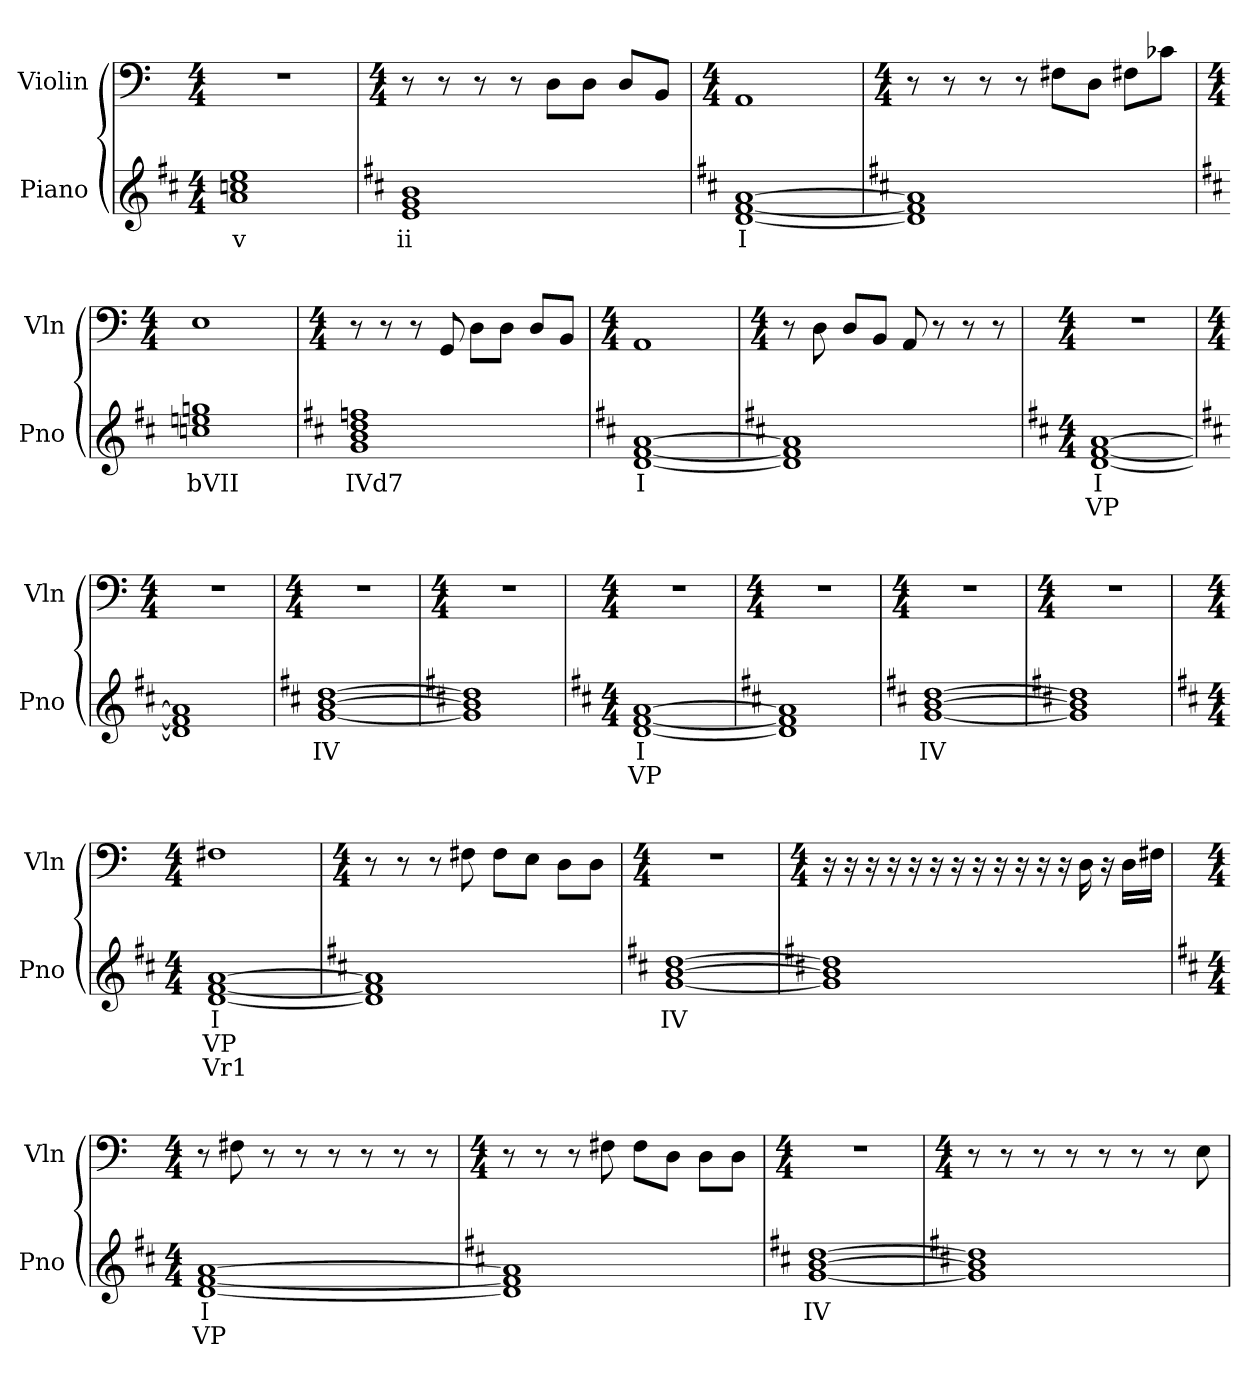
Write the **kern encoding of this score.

**kern	**text	**text	**text	**kern
*part2	*part2	*part2	*part2	*part1
*staff2	*staff2	*staff2	*staff2	*staff1
*I"Piano	*	*	*	*I"Violin
*I'Pno	*	*	*	*I'Vln
*k[f#c#]	*	*	*	*
*D:	*	*	*	*
*M4/4	*	*	*	*M4/4
=	=	=	=	=
1a 1ccn 1ee	v	.	.	1r
=	=	=	=	=
*k[f#c#]	*	*	*	*
*D:	*	*	*	*
*	*	*	*	*M4/4
1e 1g 1b	ii	.	.	8r
.	.	.	.	8r
.	.	.	.	8r
.	.	.	.	8r
.	.	.	.	8DL
.	.	.	.	8DJ
.	.	.	.	8DL
.	.	.	.	8BBJ
=	=	=	=	=
*k[f#c#]	*	*	*	*
*D:	*	*	*	*
*	*	*	*	*M4/4
[1d [1f# [1a	I	.	.	1AA
=	=	=	=	=
*k[f#c#]	*	*	*	*
*D:	*	*	*	*
*	*	*	*	*M4/4
1d] 1f#] 1a]	.	.	.	8r
.	.	.	.	8r
.	.	.	.	8r
.	.	.	.	8r
.	.	.	.	8F#XL
.	.	.	.	8DJ
.	.	.	.	8F#XL
.	.	.	.	8c-XJ
=	=	=	=	=
*k[f#c#]	*	*	*	*
*D:	*	*	*	*
*	*	*	*	*M4/4
1ccn 1een 1ggn	bVII	.	.	1E
=	=	=	=	=
*k[f#c#]	*	*	*	*
*D:	*	*	*	*
*	*	*	*	*M4/4
1g 1b 1dd 1ffn	IVd7	.	.	8r
.	.	.	.	8r
.	.	.	.	8r
.	.	.	.	8GG
.	.	.	.	8DL
.	.	.	.	8DJ
.	.	.	.	8DL
.	.	.	.	8BBJ
=	=	=	=	=
*k[f#c#]	*	*	*	*
*D:	*	*	*	*
*	*	*	*	*M4/4
[1d [1f# [1a	I	.	.	1AA
=	=	=	=	=
*k[f#c#]	*	*	*	*
*D:	*	*	*	*
*	*	*	*	*M4/4
1d] 1f#] 1a]	.	.	.	8r
.	.	.	.	8D
.	.	.	.	8DL
.	.	.	.	8BBJ
.	.	.	.	8AA
.	.	.	.	8r
.	.	.	.	8r
.	.	.	.	8r
=	=	=	=	=
*k[f#c#]	*	*	*	*
*D:	*	*	*	*
*M4/4	*	*	*	*M4/4
[1d [1f# [1a	I	VP	.	1r
=	=	=	=	=
*k[f#c#]	*	*	*	*
*D:	*	*	*	*
*	*	*	*	*M4/4
1d] 1f#] 1a]	.	.	.	1r
=	=	=	=	=
*k[f#c#]	*	*	*	*
*D:	*	*	*	*
*	*	*	*	*M4/4
[1g [1b [1dd	IV	.	.	1r
=	=	=	=	=
*k[f#c#]	*	*	*	*
*D:	*	*	*	*
*	*	*	*	*M4/4
1g] 1b] 1dd]	.	.	.	1r
=	=	=	=	=
*k[f#c#]	*	*	*	*
*D:	*	*	*	*
*M4/4	*	*	*	*M4/4
[1d [1f# [1a	I	VP	.	1r
=	=	=	=	=
*k[f#c#]	*	*	*	*
*D:	*	*	*	*
*	*	*	*	*M4/4
1d] 1f#] 1a]	.	.	.	1r
=	=	=	=	=
*k[f#c#]	*	*	*	*
*D:	*	*	*	*
*	*	*	*	*M4/4
[1g [1b [1dd	IV	.	.	1r
=	=	=	=	=
*k[f#c#]	*	*	*	*
*D:	*	*	*	*
*	*	*	*	*M4/4
1g] 1b] 1dd]	.	.	.	1r
=	=	=	=	=
*k[f#c#]	*	*	*	*
*D:	*	*	*	*
*M4/4	*	*	*	*M4/4
[1d [1f# [1a	I	VP	Vr1	1F#X
=	=	=	=	=
*k[f#c#]	*	*	*	*
*D:	*	*	*	*
*	*	*	*	*M4/4
1d] 1f#] 1a]	.	.	.	8r
.	.	.	.	8r
.	.	.	.	8r
.	.	.	.	8F#X
.	.	.	.	8F#L
.	.	.	.	8EJ
.	.	.	.	8DL
.	.	.	.	8DJ
=	=	=	=	=
*k[f#c#]	*	*	*	*
*D:	*	*	*	*
*	*	*	*	*M4/4
[1g [1b [1dd	IV	.	.	1r
=	=	=	=	=
*k[f#c#]	*	*	*	*
*D:	*	*	*	*
*	*	*	*	*M4/4
1g] 1b] 1dd]	.	.	.	16r
.	.	.	.	16r
.	.	.	.	16r
.	.	.	.	16r
.	.	.	.	16r
.	.	.	.	16r
.	.	.	.	16r
.	.	.	.	16r
.	.	.	.	16r
.	.	.	.	16r
.	.	.	.	16r
.	.	.	.	16r
.	.	.	.	16D
.	.	.	.	16r
.	.	.	.	16DLL
.	.	.	.	16F#XJJ
=	=	=	=	=
*k[f#c#]	*	*	*	*
*D:	*	*	*	*
*M4/4	*	*	*	*M4/4
[1d [1f# [1a	I	VP	.	8r
.	.	.	.	8F#X
.	.	.	.	8r
.	.	.	.	8r
.	.	.	.	8r
.	.	.	.	8r
.	.	.	.	8r
.	.	.	.	8r
=	=	=	=	=
*k[f#c#]	*	*	*	*
*D:	*	*	*	*
*	*	*	*	*M4/4
1d] 1f#] 1a]	.	.	.	8r
.	.	.	.	8r
.	.	.	.	8r
.	.	.	.	8F#X
.	.	.	.	8F#L
.	.	.	.	8DJ
.	.	.	.	8DL
.	.	.	.	8DJ
=	=	=	=	=
*k[f#c#]	*	*	*	*
*D:	*	*	*	*
*	*	*	*	*M4/4
[1g [1b [1dd	IV	.	.	1r
=	=	=	=	=
*k[f#c#]	*	*	*	*
*D:	*	*	*	*
*	*	*	*	*M4/4
1g] 1b] 1dd]	.	.	.	8r
.	.	.	.	8r
.	.	.	.	8r
.	.	.	.	8r
.	.	.	.	8r
.	.	.	.	8r
.	.	.	.	8r
.	.	.	.	8E
=	=	=	=	=
*-	*-	*-	*-	*-
